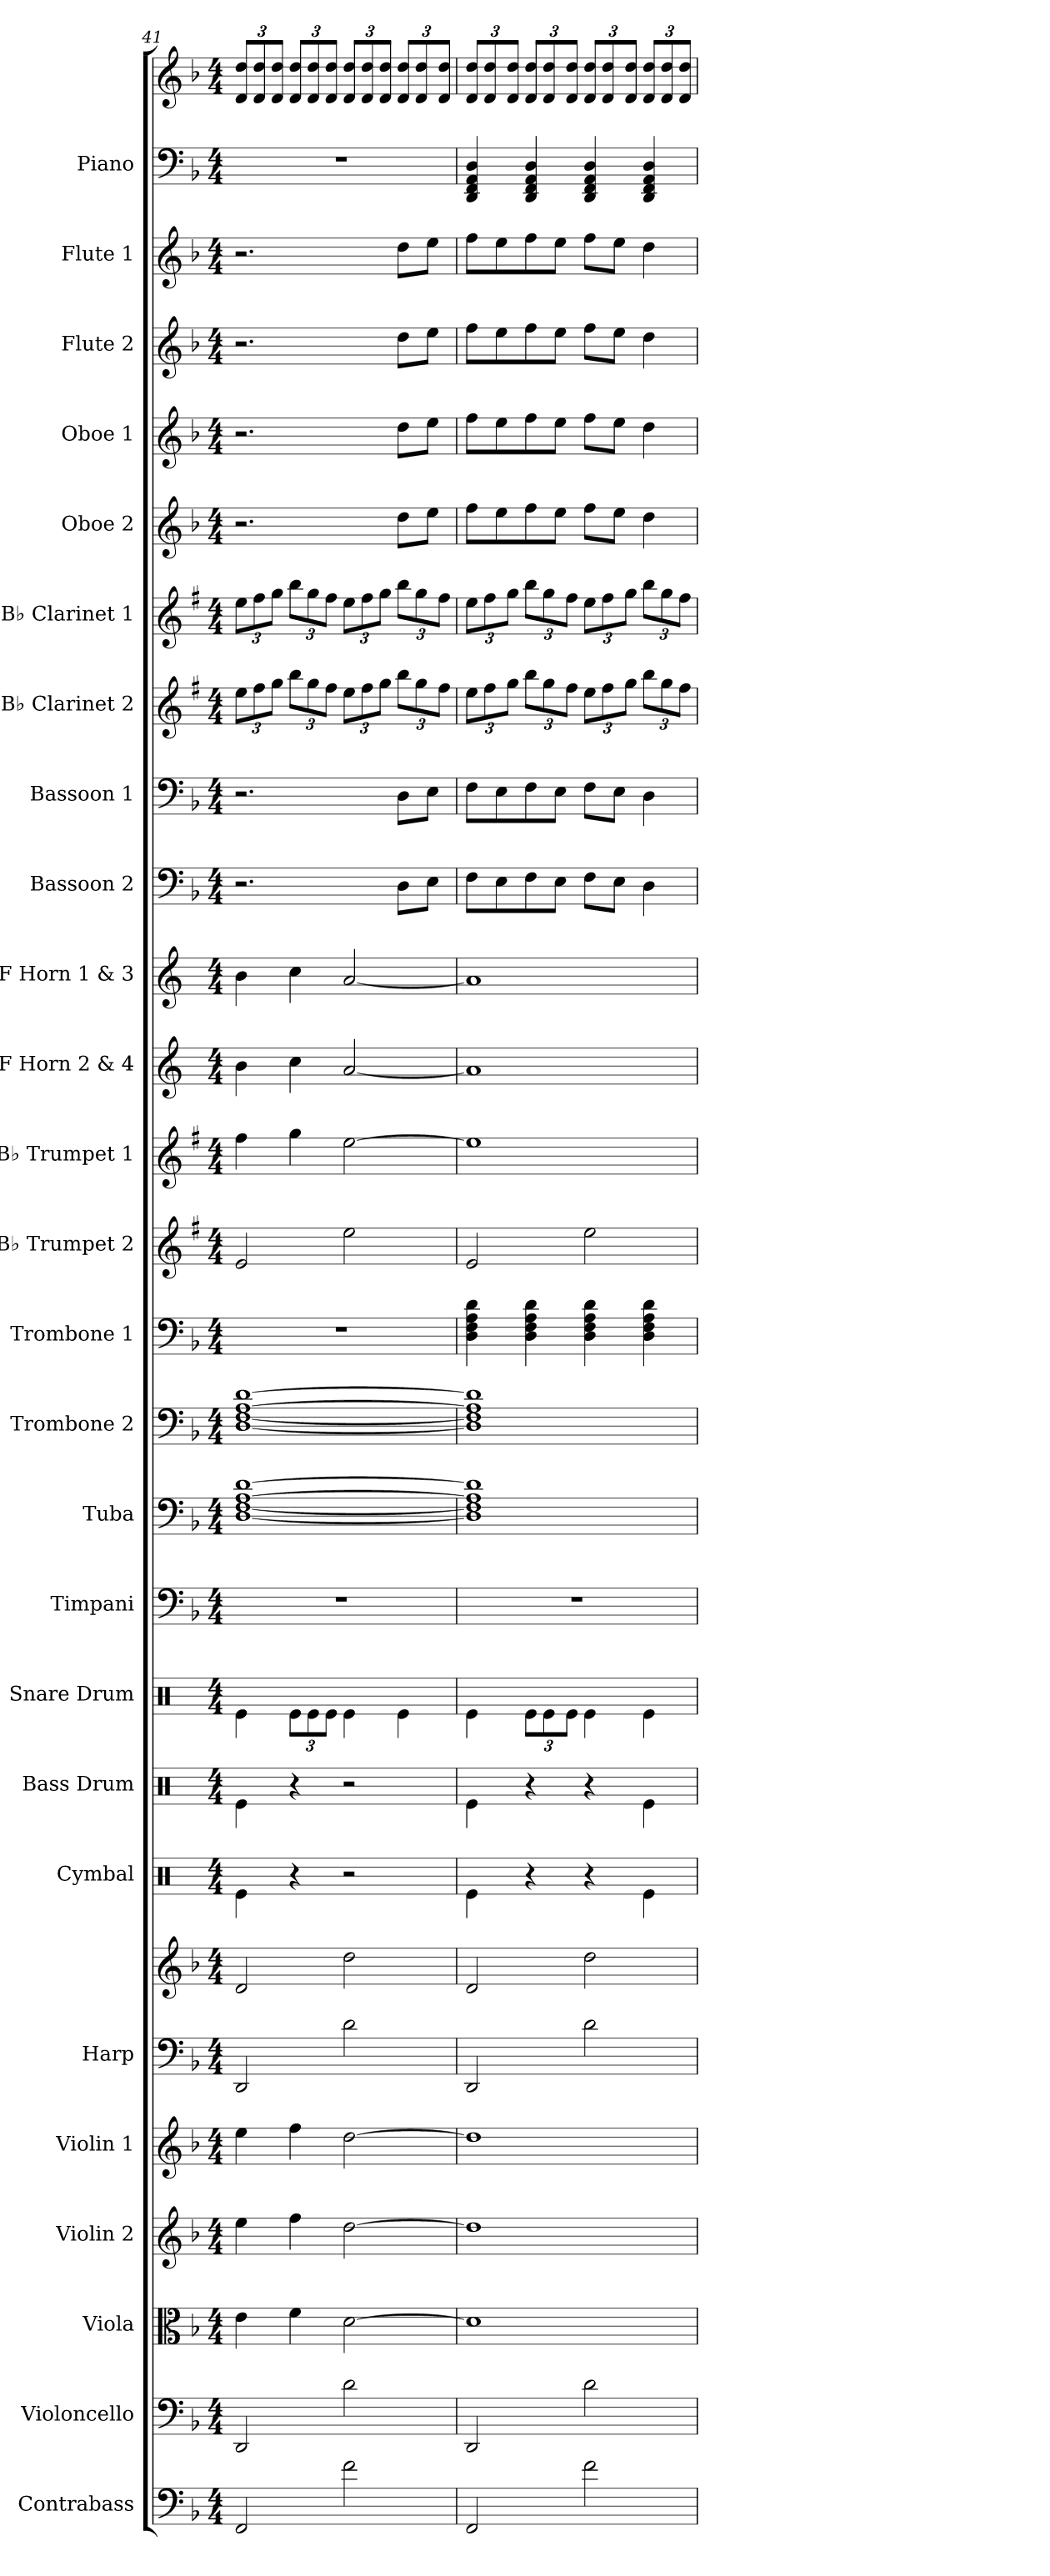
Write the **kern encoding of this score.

**kern	**kern	**kern	**kern	**kern	**kern	**kern	**kern	**kern	**kern	**kern	**kern	**kern	**kern	**kern	**kern	**kern	**kern	**kern	**kern	**kern	**kern	**kern	**kern	**kern	**kern	**kern	**kern
*part26	*part25	*part24	*part23	*part22	*part21	*part21	*part20	*part19	*part18	*part17	*part16	*part15	*part14	*part13	*part12	*part11	*part10	*part9	*part8	*part7	*part6	*part5	*part4	*part3	*part2	*part1	*part1
*staff28	*staff27	*staff26	*staff25	*staff24	*staff23	*staff22	*staff21	*staff20	*staff19	*staff18	*staff17	*staff16	*staff15	*staff14	*staff13	*staff12	*staff11	*staff10	*staff9	*staff8	*staff7	*staff6	*staff5	*staff4	*staff3	*staff2	*staff1
*I"Contrabass	*I"Violoncello	*I"Viola	*I"Violin 2	*I"Violin 1	*I"Harp	*	*I"Cymbal	*I"Bass Drum	*I"Snare Drum	*I"Timpani	*I"Tuba	*I"Trombone 2	*I"Trombone 1	*I"B♭ Trumpet 2	*I"B♭ Trumpet 1	*I"F Horn 2 &amp; 4	*I"F Horn 1 &amp; 3	*I"Bassoon 2	*I"Bassoon 1	*I"B♭ Clarinet 2	*I"B♭ Clarinet 1	*I"Oboe 2	*I"Oboe 1	*I"Flute 2	*I"Flute 1	*I"Piano	*
*I'Cb.	*I'Vc.	*I'Vla.	*I'Vln. 2	*I'Vln. 1	*I'Hrp.	*	*I'Cym.	*I'B. Dr.	*I'Sn. Dr.	*I'Timp.	*I'Tba.	*I'Tbn. 2	*I'Tbn. 1	*I'B♭ Tpt. 2	*I'B♭ Tpt. 1	*I'F Hn. 2 4	*I'F Hn. 1 3	*I'Bsn. 2	*I'Bsn. 1	*I'B♭ Cl. 2	*I'B♭ Cl. 1	*I'Ob. 2	*I'Ob. 1	*I'Fl. 2	*I'Fl. 1	*I'Pno.	*
*clefF4	*clefF4	*clefC3	*clefG2	*clefG2	*clefF4	*clefG2	*clefX	*clefX	*clefX	*clefF4	*clefF4	*clefF4	*clefF4	*clefG2	*clefG2	*clefG2	*clefG2	*clefF4	*clefF4	*clefG2	*clefG2	*clefG2	*clefG2	*clefG2	*clefG2	*clefF4	*clefG2
*ITrd7c12	*	*	*	*	*	*	*	*	*	*	*	*	*	*ITrd1c2	*ITrd1c2	*ITrd4c7	*ITrd4c7	*	*	*ITrd1c2	*ITrd1c2	*	*	*	*	*	*
*k[b-]	*k[b-]	*k[b-]	*k[b-]	*k[b-]	*k[b-]	*k[b-]	*k[]	*k[]	*k[]	*k[b-]	*k[b-]	*k[b-]	*k[b-]	*k[b-]	*k[b-]	*k[b-]	*k[b-]	*k[b-]	*k[b-]	*k[b-]	*k[b-]	*k[b-]	*k[b-]	*k[b-]	*k[b-]	*k[b-]	*k[b-]
*M4/4	*M4/4	*M4/4	*M4/4	*M4/4	*M4/4	*M4/4	*M4/4	*M4/4	*M4/4	*M4/4	*M4/4	*M4/4	*M4/4	*M4/4	*M4/4	*M4/4	*M4/4	*M4/4	*M4/4	*M4/4	*M4/4	*M4/4	*M4/4	*M4/4	*M4/4	*M4/4	*M4/4
*	*	*	*	*	*	*	*	*	*	*	*	*	*	*	*	*	*	*	*	*Xbrackettup	*Xbrackettup	*	*	*	*	*	*Xbrackettup
=41	=41	=41	=41	=41	=41	=41	=41	=41	=41	=41	=41	=41	=41	=41	=41	=41	=41	=41	=41	=41	=41	=41	=41	=41	=41	=41	=41
2FFF/	2DD/	4e\	4ee\	4ee\	2DD/	2d/	4Re\	4Re\	4Re\	1r	[1D [1F [1A [1d	[1D [1F [1A [1d	1r	2d/	4ee\	4e\	4e\	2.r	2.r	12dd\L	12dd\L	2.r	2.r	2.r	2.r	1r	12d/ 12dd/L
.	.	.	.	.	.	.	.	.	.	.	.	.	.	.	.	.	.	.	.	12ee\	12ee\	.	.	.	.	.	12d/ 12dd/
.	.	.	.	.	.	.	.	.	.	.	.	.	.	.	.	.	.	.	.	12ff\J	12ff\J	.	.	.	.	.	12d/ 12dd/J
*	*	*	*	*	*	*	*	*	*Xbrackettup	*	*	*	*	*	*	*	*	*	*	*	*	*	*	*	*	*	*
.	.	4f\	4ff\	4ff\	.	.	4r	4r	12Re\L	.	.	.	.	.	4ff\	4f\	4f\	.	.	12aa\L	12aa\L	.	.	.	.	.	12d/ 12dd/L
.	.	.	.	.	.	.	.	.	12Re\	.	.	.	.	.	.	.	.	.	.	12ff\	12ff\	.	.	.	.	.	12d/ 12dd/
.	.	.	.	.	.	.	.	.	12Re\J	.	.	.	.	.	.	.	.	.	.	12ee\J	12ee\J	.	.	.	.	.	12d/ 12dd/J
2F\	2d\	[2d\	[2dd\	[2dd\	2d\	2dd\	2r	2r	4Re\	.	.	.	.	2dd\	[2dd\	[2d/	[2d/	.	.	12dd\L	12dd\L	.	.	.	.	.	12d/ 12dd/L
.	.	.	.	.	.	.	.	.	.	.	.	.	.	.	.	.	.	.	.	12ee\	12ee\	.	.	.	.	.	12d/ 12dd/
.	.	.	.	.	.	.	.	.	.	.	.	.	.	.	.	.	.	.	.	12ff\J	12ff\J	.	.	.	.	.	12d/ 12dd/J
.	.	.	.	.	.	.	.	.	4Re\	.	.	.	.	.	.	.	.	8D\L	8D\L	12aa\L	12aa\L	8dd\L	8dd\L	8dd\L	8dd\L	.	12d/ 12dd/L
.	.	.	.	.	.	.	.	.	.	.	.	.	.	.	.	.	.	.	.	12ff\	12ff\	.	.	.	.	.	12d/ 12dd/
.	.	.	.	.	.	.	.	.	.	.	.	.	.	.	.	.	.	8E\J	8E\J	.	.	8ee\J	8ee\J	8ee\J	8ee\J	.	.
.	.	.	.	.	.	.	.	.	.	.	.	.	.	.	.	.	.	.	.	12ee\J	12ee\J	.	.	.	.	.	12d/ 12dd/J
=42	=42	=42	=42	=42	=42	=42	=42	=42	=42	=42	=42	=42	=42	=42	=42	=42	=42	=42	=42	=42	=42	=42	=42	=42	=42	=42	=42
2FFF/	2DD/	1d]	1dd]	1dd]	2DD/	2d/	4Re\	4Re\	4Re\	1r	1D] 1F] 1A] 1d]	1D] 1F] 1A] 1d]	4D\ 4F\ 4A\ 4d\	2d/	1dd]	1d]	1d]	8F\L	8F\L	12dd\L	12dd\L	8ff\L	8ff\L	8ff\L	8ff\L	4DD/ 4FF/ 4AA/ 4D/	12d/ 12dd/L
.	.	.	.	.	.	.	.	.	.	.	.	.	.	.	.	.	.	.	.	12ee\	12ee\	.	.	.	.	.	12d/ 12dd/
.	.	.	.	.	.	.	.	.	.	.	.	.	.	.	.	.	.	8E\	8E\	.	.	8ee\	8ee\	8ee\	8ee\	.	.
.	.	.	.	.	.	.	.	.	.	.	.	.	.	.	.	.	.	.	.	12ff\J	12ff\J	.	.	.	.	.	12d/ 12dd/J
.	.	.	.	.	.	.	4r	4r	12Re\L	.	.	.	4D\ 4F\ 4A\ 4d\	.	.	.	.	8F\	8F\	12aa\L	12aa\L	8ff\	8ff\	8ff\	8ff\	4DD/ 4FF/ 4AA/ 4D/	12d/ 12dd/L
.	.	.	.	.	.	.	.	.	12Re\	.	.	.	.	.	.	.	.	.	.	12ff\	12ff\	.	.	.	.	.	12d/ 12dd/
.	.	.	.	.	.	.	.	.	.	.	.	.	.	.	.	.	.	8E\J	8E\J	.	.	8ee\J	8ee\J	8ee\J	8ee\J	.	.
.	.	.	.	.	.	.	.	.	12Re\J	.	.	.	.	.	.	.	.	.	.	12ee\J	12ee\J	.	.	.	.	.	12d/ 12dd/J
2F\	2d\	.	.	.	2d\	2dd\	4r	4r	4Re\	.	.	.	4D\ 4F\ 4A\ 4d\	2dd\	.	.	.	8F\L	8F\L	12dd\L	12dd\L	8ff\L	8ff\L	8ff\L	8ff\L	4DD/ 4FF/ 4AA/ 4D/	12d/ 12dd/L
.	.	.	.	.	.	.	.	.	.	.	.	.	.	.	.	.	.	.	.	12ee\	12ee\	.	.	.	.	.	12d/ 12dd/
.	.	.	.	.	.	.	.	.	.	.	.	.	.	.	.	.	.	8E\J	8E\J	.	.	8ee\J	8ee\J	8ee\J	8ee\J	.	.
.	.	.	.	.	.	.	.	.	.	.	.	.	.	.	.	.	.	.	.	12ff\J	12ff\J	.	.	.	.	.	12d/ 12dd/J
.	.	.	.	.	.	.	4Re\	4Re\	4Re\	.	.	.	4D\ 4F\ 4A\ 4d\	.	.	.	.	4D\	4D\	12aa\L	12aa\L	4dd\	4dd\	4dd\	4dd\	4DD/ 4FF/ 4AA/ 4D/	12d/ 12dd/L
.	.	.	.	.	.	.	.	.	.	.	.	.	.	.	.	.	.	.	.	12ff\	12ff\	.	.	.	.	.	12d/ 12dd/
.	.	.	.	.	.	.	.	.	.	.	.	.	.	.	.	.	.	.	.	12ee\J	12ee\J	.	.	.	.	.	12d/ 12dd/J
=	=	=	=	=	=	=	=	=	=	=	=	=	=	=	=	=	=	=	=	=	=	=	=	=	=	=	=
*-	*-	*-	*-	*-	*-	*-	*-	*-	*-	*-	*-	*-	*-	*-	*-	*-	*-	*-	*-	*-	*-	*-	*-	*-	*-	*-	*-
